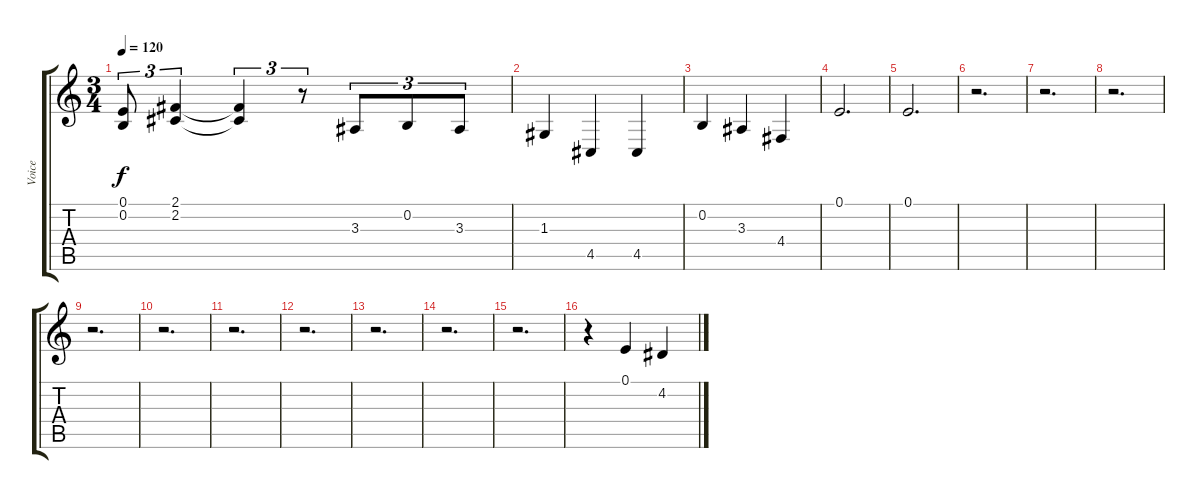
\track ("Voice" "Voice") {instrument vibraphone}
\staff {score tabs}
\tuning (E4 B3 G3 D3 A2 E2) {hide}
\ts (3 4)
\tempo 120
\clef g2
\ks c
(0.1 0.2).8{tu (3 2) dy f} (2.1 2.2).4{tu (3 2)} (2.1{t} 2.2{t}).4{tu (3 2)} r.8{tu (3 2)} 3.3.8{tu (3 2)} 0.2.8{tu (3 2)} 3.3.8{tu (3 2)} |
1.3.4 4.5.4 4.5.4 |
0.2.4 3.3.4 4.4.4 |
0.1.2{d} |
0.1.2{d} |
r.2{d} |
r.2{d} |
r.2{d} |
r.2{d} |
r.2{d} |
r.2{d} |
r.2{d} |
r.2{d} |
r.2{d} |
r.2{d} |
r.4 0.1.4 4.2.4
